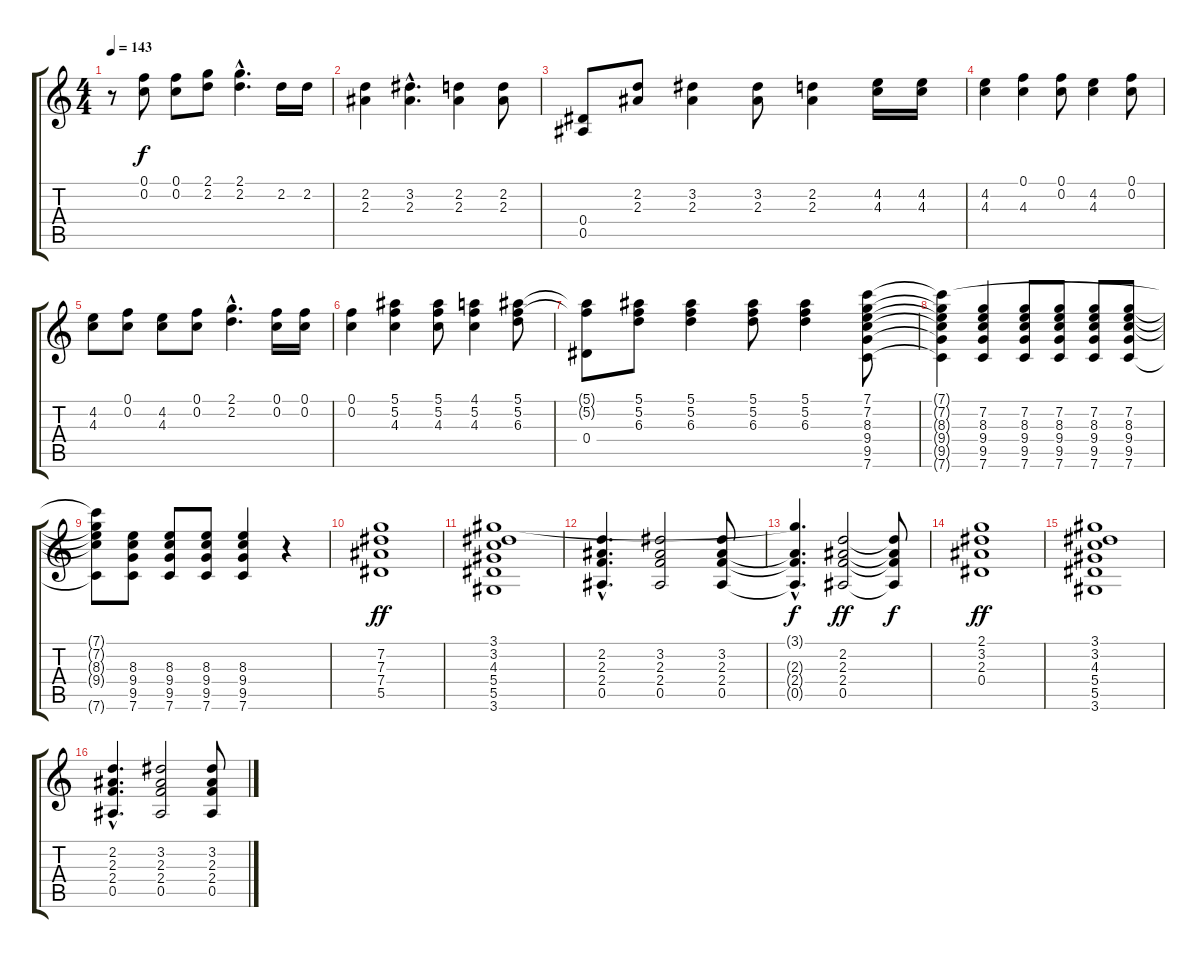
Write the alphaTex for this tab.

\track "" {instrument electricguitarclean}
\staff {score tabs}
\tuning (F4 C4 Ab3 Eb3 Bb2 F2) {hide}
\ts (4 4)
\tempo 143
\clef g2
\ks c
r.8{dy f} (0.1 0.2).8 (0.1 0.2).8 (2.1 2.2).8 (2.1{hac} 2.2{hac}).4{d} 2.2.16 2.2.16 |
(2.2 2.3).4 (3.2{hac} 2.3{hac}).4{d} (2.2 2.3).4 (2.2 2.3).8 |
(0.4 0.5).8 (2.2 2.3).8 (3.2 2.3).4 (3.2 2.3).8 (2.2 2.3).4 (4.2 4.3).16 (4.2 4.3).16 |
(4.2 4.3).4 (0.1 4.3).4 (0.1 0.2).8 (4.2 4.3).4 (0.1 0.2).8 |
(4.2 4.3).8 (0.1 0.2).8 (4.2 4.3).8 (0.1 0.2).8 (2.1{hac} 2.2{hac}).4{d} (0.1 0.2).16 (0.1 0.2).16 |
(0.1 0.2).4 (5.1 5.2 4.3).4 (5.1 5.2 4.3).8 (4.1 5.2 4.3).4 (5.1 5.2 6.3).8 |
(5.1{t} 5.2{t} 0.4).8 (5.1 5.2 6.3).8 (5.1 5.2 6.3).4 (5.1 5.2 6.3).8 (5.1 5.2 6.3).4 (7.1 7.2 8.3 9.4 9.5 7.6).8 |
(7.1{t} 7.2{t} 8.3{t} 9.4{t} 9.5{t} 7.6{t}).4 (7.2 8.3 9.4 9.5 7.6).4 (7.2 8.3 9.4 9.5 7.6).8 (7.2 8.3 9.4 9.5 7.6).8 (7.2 8.3 9.4 9.5 7.6).8 (7.2 8.3 9.4 9.5 7.6).8 |
(7.1{t} 7.2{t} 8.3{t} 9.4{t} 7.6{t}).8 (8.3 9.4 9.5 7.6).8 (8.3 9.4 9.5 7.6).8 (8.3 9.4 9.5 7.6).8 (8.3 9.4 9.5 7.6).4 r.4 |
(7.2 7.3 7.4 5.5).1{dy ff} |
(3.1 3.2 4.3 5.4 5.5 3.6).1 |
(2.2{hac} 2.3{hac} 2.4{hac} 0.5{hac}).4{d} (3.2 2.3 2.4 0.5).2 (3.2 2.3 2.4 0.5).8 |
(3.1{hac t} 2.3{hac t} 2.4{hac t} 0.5{hac t}).4{d dy f} (2.2 2.3 2.4 0.5).2{dy ff} (2.2{t} 2.3{t} 2.4{t} 0.5{t}).8{dy f} |
(2.1 3.2 2.3 0.4).1{dy ff} |
(3.1 3.2 4.3 5.4 5.5 3.6).1 |
(2.2{hac} 2.3{hac} 2.4{hac} 0.5{hac}).4{d} (3.2 2.3 2.4 0.5).2 (3.2 2.3 2.4 0.5).8
